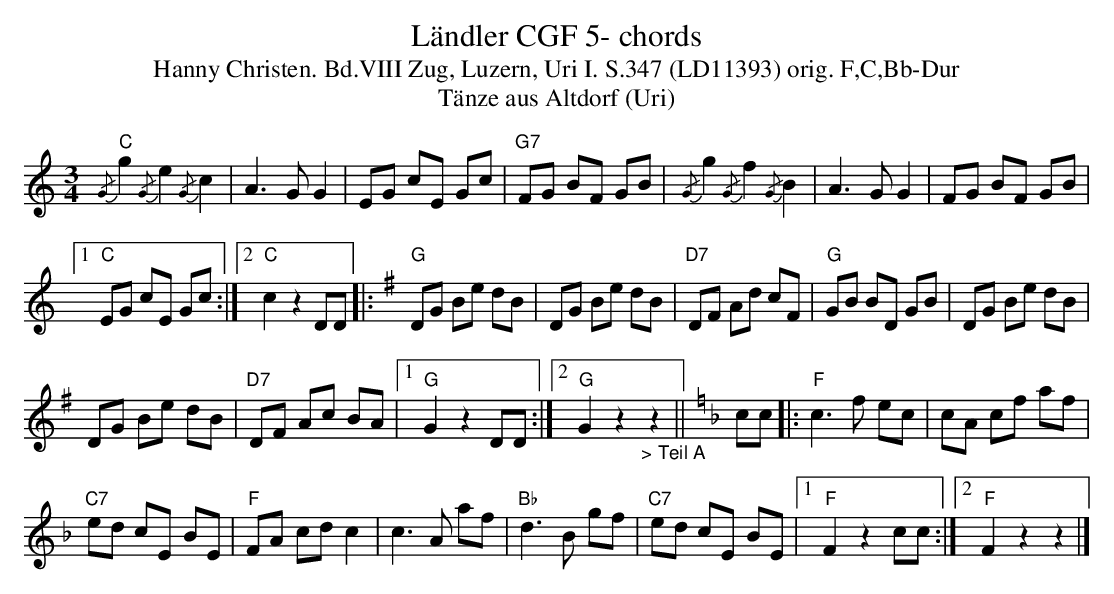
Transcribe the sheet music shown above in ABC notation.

X:1
T:L\"andler CGF 5- chords
T:Hanny Christen. Bd.VIII Zug, Luzern, Uri I. S.347 (LD11393) orig. F,C,Bb-Dur
T:T\"anze aus Altdorf (Uri)
M:3/4
L:1/8
K:Cmaj%%MIDI gchordon
"C"{/G}g2 {/G}e2 {/G}c2 | A3GG2 | EG cE Gc | "G7"FG BF GB | {/G}g2 {/G}f2 {/G}B2 | A3GG2 | FG BF GB |1
"C"EG cE Gc :|2 "C"c2z2DD |: [K:Gmaj] "G"DG Be dB | DG Be dB | "D7"DF Ad cF | "G"GB BD GB | DG Be dB |
DG Be dB | "D7"DF Ac BA |1 "G"G2z2DD :|2 "G"G2z2"_> Teil A"z2 || [K:Fmaj] cc |: "F"c3f ec | cA cf af |
"C7"ed cE BE | "F"FA cd c2 | c3A af | "Bb"d3B gf | "C7"ed cE BE |1 "F"F2z2cc :|2 "F"F2z2z2 |]
